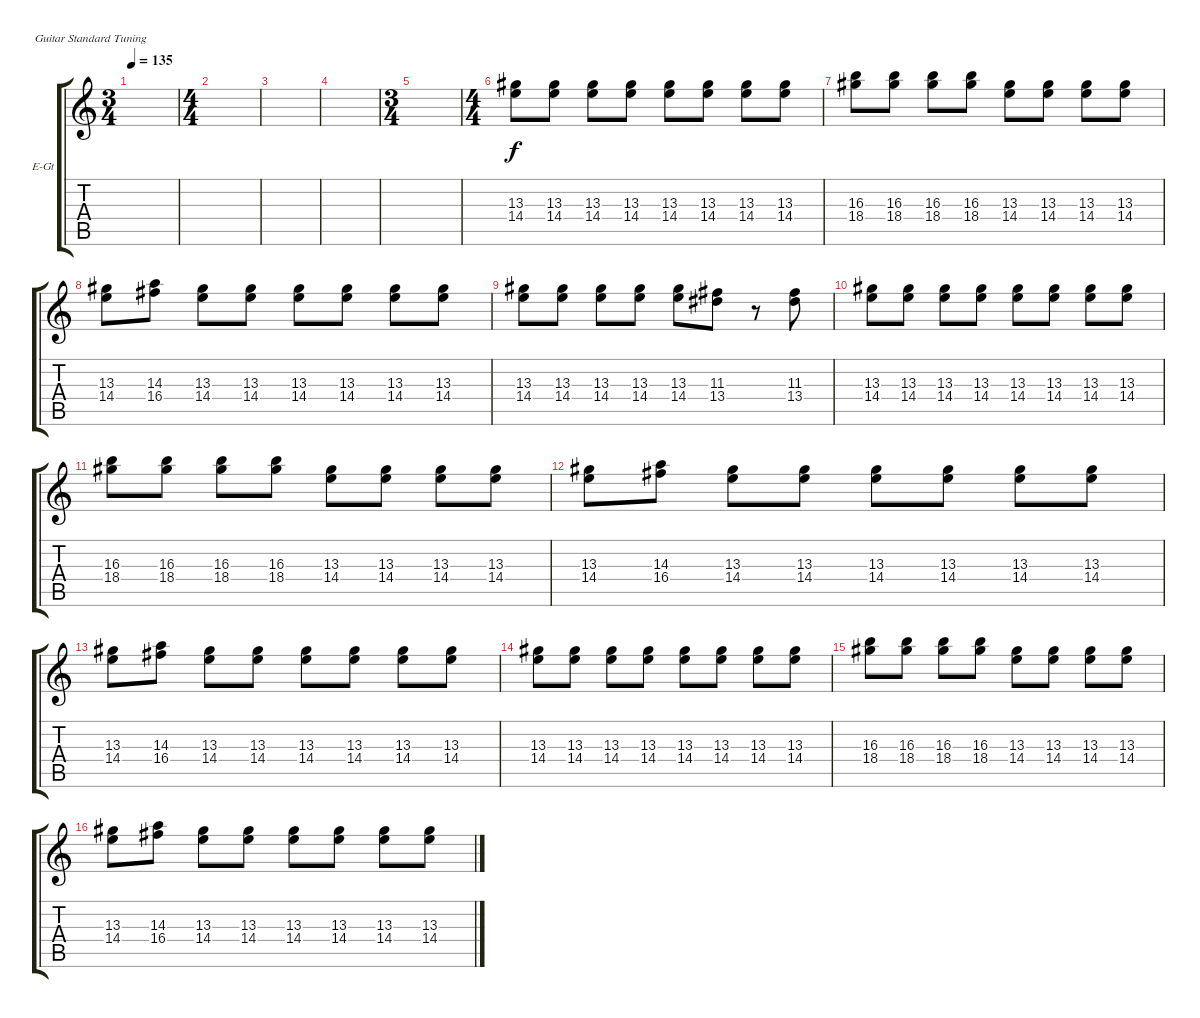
\defaultSystemsLayout 4
\bracketExtendMode groupsimilarinstruments
\firstSystemTrackNameOrientation horizontal
\otherSystemsTrackNameOrientation horizontal
\track ("Electric Guitar" "E-Gt") {instrument electricguitarclean}
\staff {score tabs}
\tuning (E4 B3 G3 D3 A2 E2)
\ts (3 4)
\tempo 135
\clef g2
\ks c
|
\ts (4 4)
|
|
|
\ts (3 4)
|
\ts (4 4)
(14.4 13.3).8 (14.4 13.3).8 (14.4 13.3).8 (14.4 13.3).8 (14.4 13.3).8 (14.4 13.3).8 (14.4 13.3).8 (14.4 13.3).8 |
(18.4 16.3).8 (18.4 16.3).8 (18.4 16.3).8 (18.4 16.3).8 (14.4 13.3).8 (14.4 13.3).8 (14.4 13.3).8 (14.4 13.3).8 |
(14.4 13.3).8 (16.4 14.3).8 (14.4 13.3).8 (14.4 13.3).8 (14.4 13.3).8 (14.4 13.3).8 (14.4 13.3).8 (14.4 13.3).8 |
(14.4 13.3).8 (14.4 13.3).8 (14.4 13.3).8 (14.4 13.3).8 (14.4 13.3).8 (11.3 13.4).8 r.8 (13.4 11.3).8 |
(14.4 13.3).8 (14.4 13.3).8 (14.4 13.3).8 (14.4 13.3).8 (14.4 13.3).8 (14.4 13.3).8 (14.4 13.3).8 (14.4 13.3).8 |
(18.4 16.3).8 (18.4 16.3).8 (18.4 16.3).8 (18.4 16.3).8 (14.4 13.3).8 (14.4 13.3).8 (14.4 13.3).8 (14.4 13.3).8 |
(14.4 13.3).8 (16.4 14.3).8 (14.4 13.3).8 (14.4 13.3).8 (14.4 13.3).8 (14.4 13.3).8 (14.4 13.3).8 (14.4 13.3).8 |
(14.4 13.3).8 (16.4 14.3).8 (14.4 13.3).8 (14.4 13.3).8 (14.4 13.3).8 (14.4 13.3).8 (14.4 13.3).8 (14.4 13.3).8 |
(14.4 13.3).8 (14.4 13.3).8 (14.4 13.3).8 (14.4 13.3).8 (14.4 13.3).8 (14.4 13.3).8 (14.4 13.3).8 (14.4 13.3).8 |
(18.4 16.3).8 (18.4 16.3).8 (18.4 16.3).8 (18.4 16.3).8 (14.4 13.3).8 (14.4 13.3).8 (14.4 13.3).8 (14.4 13.3).8 |
(14.4 13.3).8 (16.4 14.3).8 (14.4 13.3).8 (14.4 13.3).8 (14.4 13.3).8 (14.4 13.3).8 (14.4 13.3).8 (14.4 13.3).8
